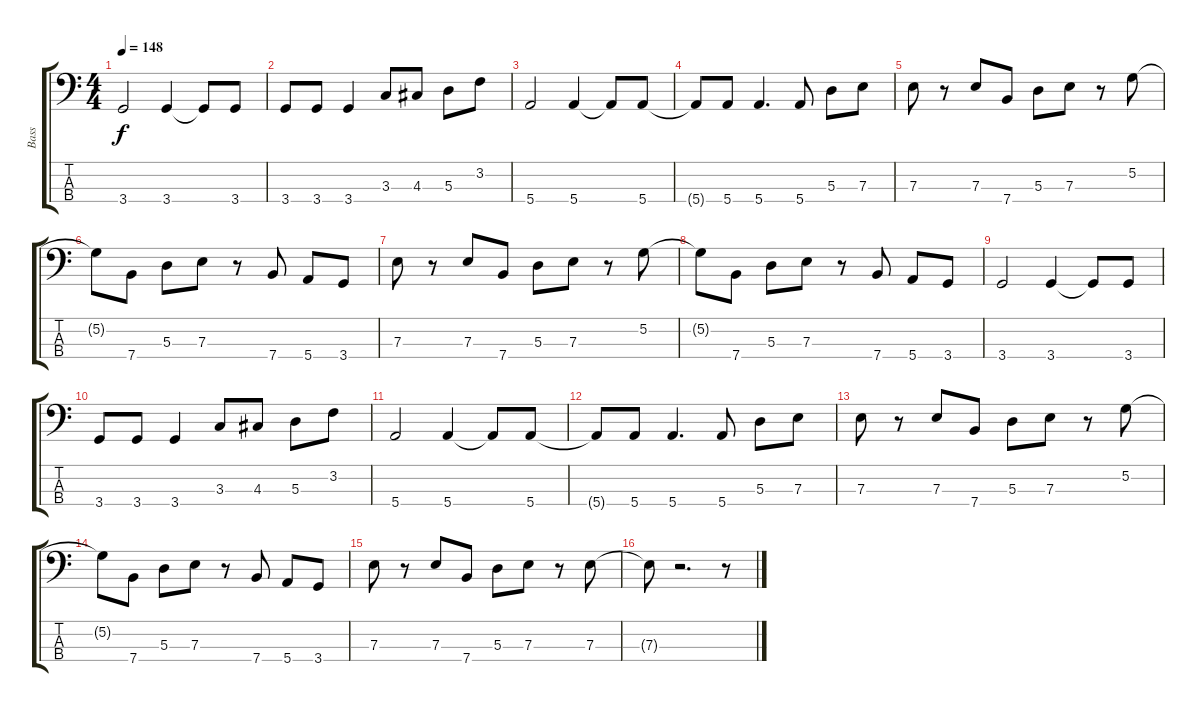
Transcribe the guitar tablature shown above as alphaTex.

\track ("Bass" "Bass") {instrument electricbassfinger}
\staff {score tabs}
\tuning (G2 D2 A1 E1) {hide}
\ts (4 4)
\tempo 148
\clef f4
\ks c
3.4.2{dy f} 3.4.4 3.4{t}.8 3.4.8 |
3.4.8 3.4.8 3.4.4 3.3.8 4.3.8 5.3.8 3.2.8 |
5.4.2 5.4.4 5.4{t}.8 5.4.8 |
5.4{t}.8 5.4.8 5.4.4{d} 5.4.8 5.3.8 7.3.8 |
7.3.8 r.8 7.3.8 7.4.8 5.3.8 7.3.8 r.8 5.2.8 |
5.2{t}.8 7.4.8 5.3.8 7.3.8 r.8 7.4.8 5.4.8 3.4.8 |
7.3.8 r.8 7.3.8 7.4.8 5.3.8 7.3.8 r.8 5.2.8 |
5.2{t}.8 7.4.8 5.3.8 7.3.8 r.8 7.4.8 5.4.8 3.4.8 |
3.4.2 3.4.4 3.4{t}.8 3.4.8 |
3.4.8 3.4.8 3.4.4 3.3.8 4.3.8 5.3.8 3.2.8 |
5.4.2 5.4.4 5.4{t}.8 5.4.8 |
5.4{t}.8 5.4.8 5.4.4{d} 5.4.8 5.3.8 7.3.8 |
7.3.8 r.8 7.3.8 7.4.8 5.3.8 7.3.8 r.8 5.2.8 |
5.2{t}.8 7.4.8 5.3.8 7.3.8 r.8 7.4.8 5.4.8 3.4.8 |
7.3.8 r.8 7.3.8 7.4.8 5.3.8 7.3.8 r.8 7.3.8 |
7.3{t}.8 r.2{d} r.8
